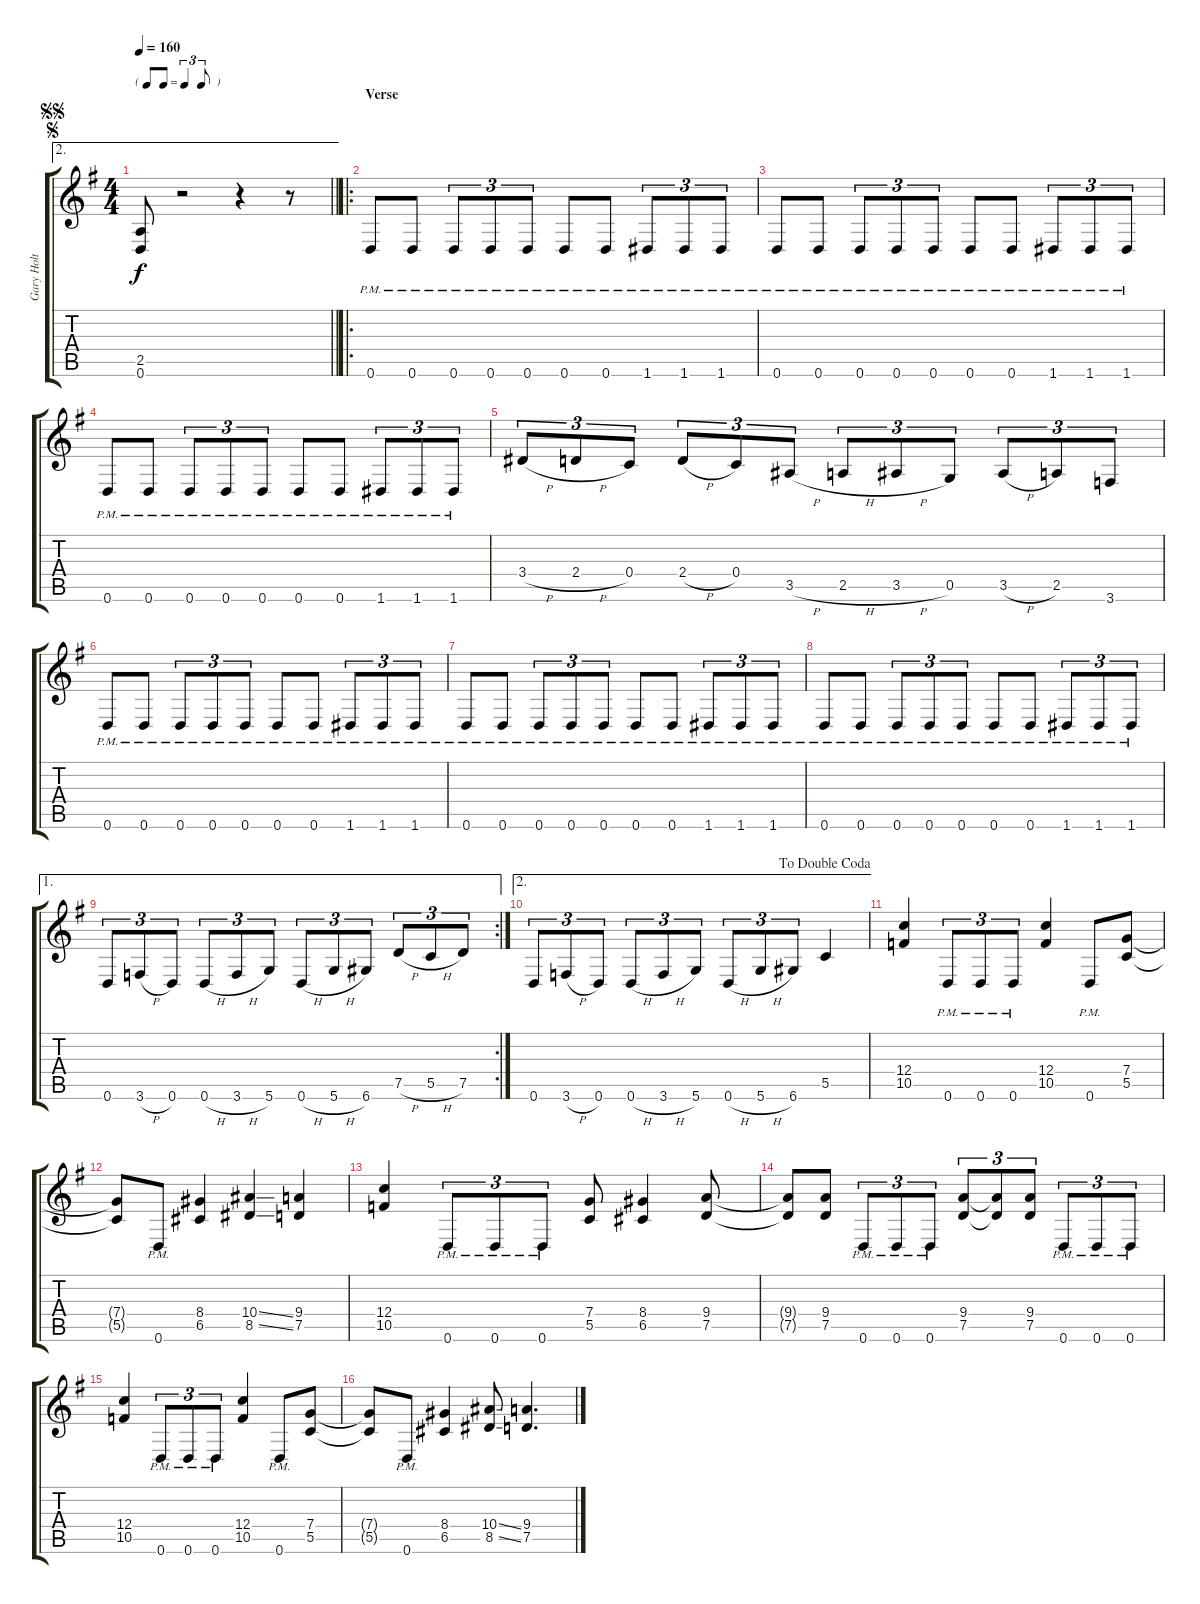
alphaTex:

\track ("Gary Holt" "Gary Holt") {instrument distortionguitar}
\staff {score tabs}
\tuning (D4 A3 F3 C3 G2 D2) {hide}
\ae 2
\ts (4 4)
\tf triplet8th
\jump segno
\jump segnosegno
\tempo 160
\clef g2
\barLineRight lightlight
\ks g
(2.5 0.6).8{dy f} r.2 r.4 r.8 |
\ro
\section ("" "Verse")
0.6{pm}.8 0.6{pm}.8 0.6{pm}.8{tu (3 2)} 0.6{pm}.8{tu (3 2)} 0.6{pm}.8{tu (3 2)} 0.6{pm}.8 0.6{pm}.8 1.6{pm}.8{tu (3 2)} 1.6{pm}.8{tu (3 2)} 1.6{pm}.8{tu (3 2)} |
0.6{pm}.8 0.6{pm}.8 0.6{pm}.8{tu (3 2)} 0.6{pm}.8{tu (3 2)} 0.6{pm}.8{tu (3 2)} 0.6{pm}.8 0.6{pm}.8 1.6{pm}.8{tu (3 2)} 1.6{pm}.8{tu (3 2)} 1.6{pm}.8{tu (3 2)} |
0.6{pm}.8 0.6{pm}.8 0.6{pm}.8{tu (3 2)} 0.6{pm}.8{tu (3 2)} 0.6{pm}.8{tu (3 2)} 0.6{pm}.8 0.6{pm}.8 1.6{pm}.8{tu (3 2)} 1.6{pm}.8{tu (3 2)} 1.6{pm}.8{tu (3 2)} |
3.4{h}.8{tu (3 2)} 2.4{h}.8{tu (3 2)} 0.4.8{tu (3 2)} 2.4{h}.8{tu (3 2)} 0.4.8{tu (3 2)} 3.5{h}.8{tu (3 2)} 2.5{h}.8{tu (3 2)} 3.5{h}.8{tu (3 2)} 0.5.8{tu (3 2)} 3.5{h}.8{tu (3 2)} 2.5.8{tu (3 2)} 3.6.8{tu (3 2)} |
0.6{pm}.8 0.6{pm}.8 0.6{pm}.8{tu (3 2)} 0.6{pm}.8{tu (3 2)} 0.6{pm}.8{tu (3 2)} 0.6{pm}.8 0.6{pm}.8 1.6{pm}.8{tu (3 2)} 1.6{pm}.8{tu (3 2)} 1.6{pm}.8{tu (3 2)} |
0.6{pm}.8 0.6{pm}.8 0.6{pm}.8{tu (3 2)} 0.6{pm}.8{tu (3 2)} 0.6{pm}.8{tu (3 2)} 0.6{pm}.8 0.6{pm}.8 1.6{pm}.8{tu (3 2)} 1.6{pm}.8{tu (3 2)} 1.6{pm}.8{tu (3 2)} |
0.6{pm}.8 0.6{pm}.8 0.6{pm}.8{tu (3 2)} 0.6{pm}.8{tu (3 2)} 0.6{pm}.8{tu (3 2)} 0.6{pm}.8 0.6{pm}.8 1.6{pm}.8{tu (3 2)} 1.6{pm}.8{tu (3 2)} 1.6{pm}.8{tu (3 2)} |
\ae 1
\rc 2
0.6.8{tu (3 2)} 3.6{h}.8{tu (3 2)} 0.6.8{tu (3 2)} 0.6{h}.8{tu (3 2)} 3.6{h}.8{tu (3 2)} 5.6.8{tu (3 2)} 0.6{h}.8{tu (3 2)} 5.6{h}.8{tu (3 2)} 6.6.8{tu (3 2)} 7.5{h}.8{tu (3 2)} 5.5{h}.8{tu (3 2)} 7.5.8{tu (3 2)} |
\ae 2
\jump dadoublecoda
0.6.8{tu (3 2)} 3.6{h}.8{tu (3 2)} 0.6.8{tu (3 2)} 0.6{h}.8{tu (3 2)} 3.6{h}.8{tu (3 2)} 5.6.8{tu (3 2)} 0.6{h}.8{tu (3 2)} 5.6{h}.8{tu (3 2)} 6.6.8{tu (3 2)} 5.5.4 |
(12.4 10.5).4 0.6{pm}.8{tu (3 2)} 0.6{pm}.8{tu (3 2)} 0.6{pm}.8{tu (3 2)} (12.4 10.5).4 0.6{pm}.8 (7.4 5.5).8 |
(7.4{t} 5.5{t}).8 0.6{pm}.8 (8.4 6.5).4 (10.4{ss} 8.5{ss}).4 (9.4 7.5).4 |
(12.4 10.5).4 0.6{pm}.8{tu (3 2)} 0.6{pm}.8{tu (3 2)} 0.6{pm}.8{tu (3 2)} (7.4 5.5).8 (8.4 6.5).4 (9.4 7.5).8 |
(9.4{t} 7.5{t}).8 (9.4 7.5).8 0.6{pm}.8{tu (3 2)} 0.6{pm}.8{tu (3 2)} 0.6{pm}.8{tu (3 2)} (9.4 7.5).8{tu (3 2)} (9.4{t} 7.5{t}).8{tu (3 2)} (9.4 7.5).8{tu (3 2)} 0.6{pm}.8{tu (3 2)} 0.6{pm}.8{tu (3 2)} 0.6{pm}.8{tu (3 2)} |
(12.4 10.5).4 0.6{pm}.8{tu (3 2)} 0.6{pm}.8{tu (3 2)} 0.6{pm}.8{tu (3 2)} (12.4 10.5).4 0.6{pm}.8 (7.4 5.5).8 |
(7.4{t} 5.5{t}).8 0.6{pm}.8 (8.4 6.5).4 (10.4{ss} 8.5{ss}).8 (9.4 7.5).4{d}
